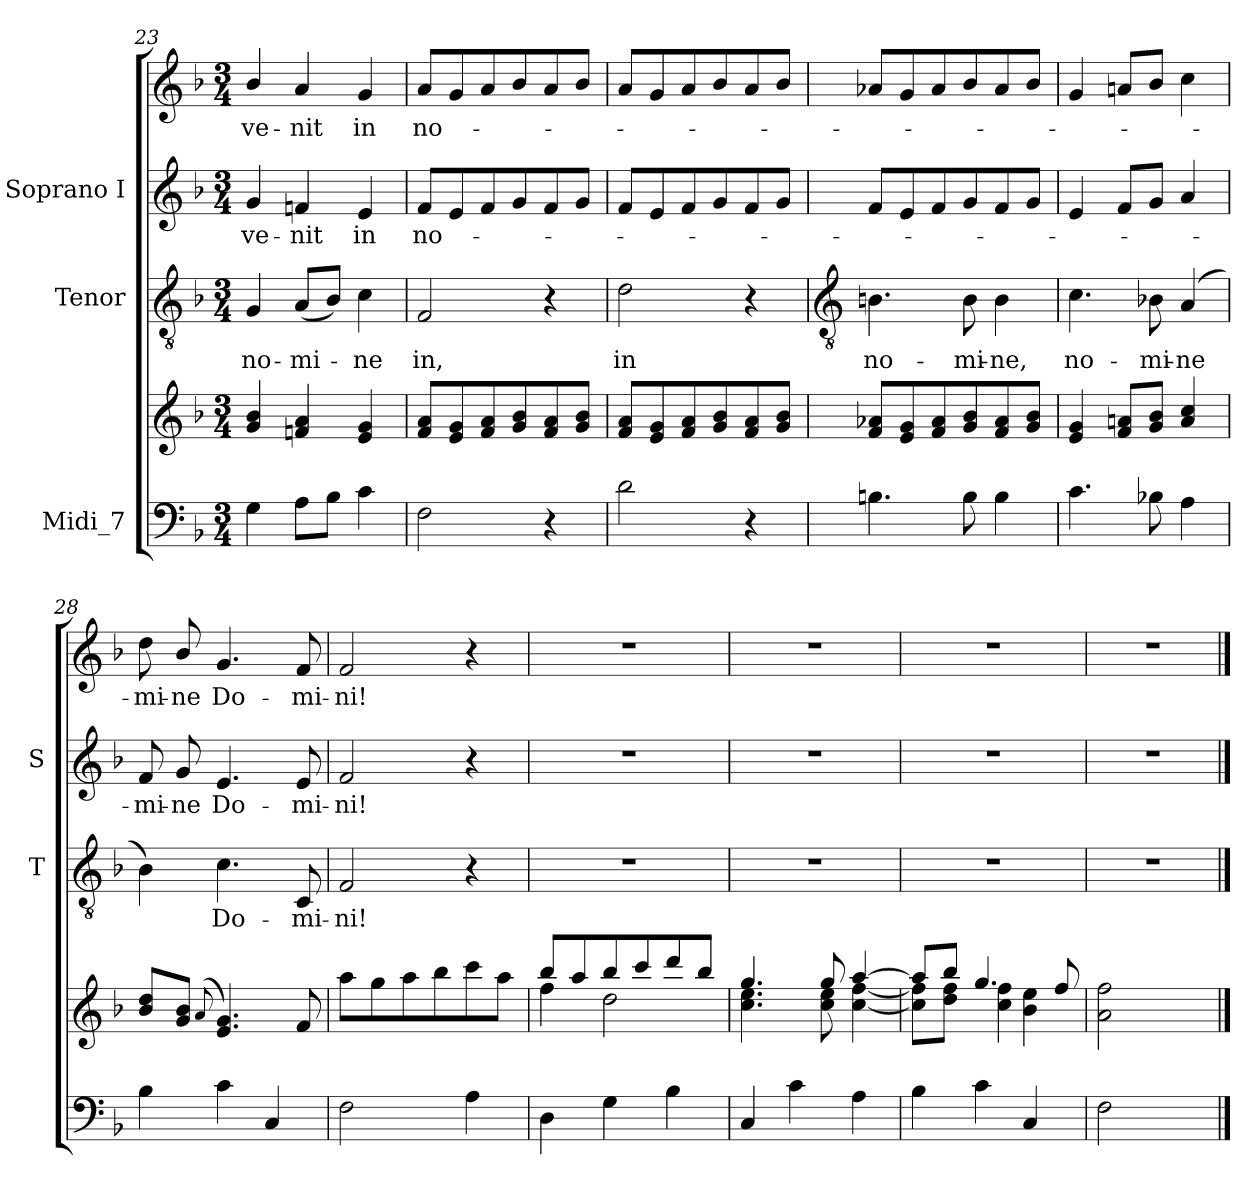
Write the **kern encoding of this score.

**kern	**kern	**kern	**text	**kern	**text	**kern	**text
*part3	*part3	*part2	*part2	*part1	*part1	*part1	*part1
*staff5	*staff4	*staff3	*staff3	*staff2	*staff2	*staff1	*staff1
*I"Midi_7	*	*I"Tenor	*	*I"Soprano I	*	*	*
*	*	*I'T	*	*I'S	*	*	*
*clefF4	*clefG2	*clefGv2	*	*clefG2	*	*clefG2	*
*k[b-]	*k[b-]	*k[b-]	*	*k[b-]	*	*k[b-]	*
*F:	*F:	*F:	*	*F:	*	*F:	*
*M3/4	*M3/4	*M3/4	*	*M3/4	*	*M3/4	*
=23	=23	=23	=23	=23	=23	=23	=23
*	*^	*	*	*	*	*	*
!	!	!LO:N:vis=1	!	!LO:LY:b	!	!LO:LY:b	!	!LO:LY:b
4G	4g 4b-	2.ryy	4G	no-	4g/	ve-	4b-/	ve-
!	!	!	!	!LO:LY:b	!	!LO:LY:b	!	!LO:LY:b
8AL	4fn 4a	.	(<8AL	-mi-	4fn	-nit	4a	-nit
8B-J	.	.	8B-J)	.	.	.	.	.
!	!	!	!	!LO:LY:b	!	!LO:LY:b	!	!LO:LY:b
4c	4e 4g	.	4c	ne	4e	in	4g	in
=24	=24	=24	=24	=24	=24	=24	=24	=24
!	!	!LO:N:vis=1	!	!LO:LY:b	!	!LO:LY:b	!	!LO:LY:b
2F	8f 8aL	2.ryy	2F	in,	8fL	no-	8aL	no-
.	8e 8g	.	.	.	8e	.	8g	.
.	8f 8a	.	.	.	8f	.	8a	.
.	8g 8b-	.	.	.	8g	.	8b-	.
4r	8f 8a	.	4r	.	8f	.	8a	.
.	8g 8b-J	.	.	.	8gJ	.	8b-J	.
=25	=25	=25	=25	=25	=25	=25	=25	=25
!	!	!LO:N:vis=1	!	!LO:LY:b	!	!	!	!
2d	8f 8aL	2.ryy	2d	in	8fL	.	8aL	.
.	8e 8g	.	.	.	8e	.	8g	.
.	8f 8a	.	.	.	8f	.	8a	.
.	8g 8b-	.	.	.	8g	.	8b-	.
4r	8f 8a	.	4r	.	8f	.	8a	.
.	8g 8b-J	.	.	.	8gJ	.	8b-J	.
!!LO:LB:g=z
=26	=26	=26	=26	=26	=26	=26	=26	=26
*	*	*	*clefGv2	*	*	*	*	*
!	!	!LO:N:vis=1	!	!LO:LY:b	!	!	!	!
4.Bn	8f 8a-XL	2.ryy	4.Bn	no-	8fL	.	8a-XL	.
.	8e 8g	.	.	.	8e	.	8g	.
.	8f 8a-	.	.	.	8f	.	8a-	.
!	!	!	!	!LO:LY:b	!	!	!	!
8B	8g 8b-	.	8B	-mi-	8g	.	8b-	.
!	!	!	!	!LO:LY:b	!	!	!	!
4B	8f 8a-	.	4B	-ne,	8f	.	8a-	.
.	8g 8b-J	.	.	.	8gJ	.	8b-J	.
=27	=27	=27	=27	=27	=27	=27	=27	=27
!	!	!LO:N:vis=1	!	!LO:LY:b	!	!	!	!
4.c	4e 4g	2.ryy	4.c	no-	4e	.	4g	.
.	8f 8anL	.	.	.	8fL	.	8anL	.
!	!	!	!	!LO:LY:b	!	!	!	!
8B-X	8g 8b-J	.	8B-X	-mi-	8gJ	.	8b-J	.
!	!	!	!	!LO:LY:b	!	!	!	!
4A	4a 4cc	.	(<4A	-ne	4a	.	4cc	.
=28	=28	=28	=28	=28	=28	=28	=28	=28
!	!	!LO:N:vis=1	!	!	!	!LO:LY:b	!	!LO:LY:b
4B-	8b- 8ddL	2.ryy	4B-)	.	8f	-mi-	8dd	mi-
!	!	!	!	!	!	!LO:LY:b	!	!LO:LY:b
.	8g 8b-J	.	.	.	8g	-ne	8b-/	-ne
.	(8qqa	.	.	.	.	.	.	.
!	!	!	!	!LO:LY:b	!	!LO:LY:b	!	!LO:LY:b
4c	4.e 4.g)	.	4.c	Do-	4.e	Do-	4.g	Do-
4C	.	.	.	.	.	.	.	.
!	!	!	!	!LO:LY:b	!	!LO:LY:b	!	!LO:LY:b
.	8f	.	8C	-mi-	8e	-mi-	8f	-mi-
=29	=29	=29	=29	=29	=29	=29	=29	=29
!	!LO:N:vis=1	!	!	!LO:LY:b	!	!LO:LY:b	!	!LO:LY:b
2F	2.ryy	8aa\L	2F	-ni!	2f	ni!	2f	-ni!
.	.	8gg\	.	.	.	.	.	.
.	.	8aa\	.	.	.	.	.	.
.	.	8bb-\	.	.	.	.	.	.
4A	.	8ccc\	4r	.	4r	.	4r	.
.	.	8aa\J	.	.	.	.	.	.
=30	=30	=30	=30	=30	=30	=30	=30	=30
!	!	!	!LO:N:vis=1	!	!LO:N:vis=1	!	!LO:N:vis=1	!
4D	8bb-/L	4ff\	2.r	.	2.r	.	2.r	.
.	8aa/	.	.	.	.	.	.	.
4G	8bb-/	2dd\	.	.	.	.	.	.
.	8ccc/	.	.	.	.	.	.	.
4B-	8ddd/	.	.	.	.	.	.	.
.	8bb-/J	.	.	.	.	.	.	.
=31	=31	=31	=31	=31	=31	=31	=31	=31
!	!	!	!LO:N:vis=1	!	!LO:N:vis=1	!	!LO:N:vis=1	!
4C	4.gg/	4.cc\ 4.ee\	2.r	.	2.r	.	2.r	.
4c	.	.	.	.	.	.	.	.
.	8gg/	8cc\ 8ee\	.	.	.	.	.	.
4A	[4aa/	[4cc\ [4ff\	.	.	.	.	.	.
=32	=32	=32	=32	=32	=32	=32	=32	=32
!	!	!	!LO:N:vis=1	!	!LO:N:vis=1	!	!LO:N:vis=1	!
4B-	8aa/L]	8cc\] 8ff\]L	2.r	.	2.r	.	2.r	.
.	8bb-/J	8dd\ 8ff\J	.	.	.	.	.	.
4c	4.gg/	4cc\ 4ff\	.	.	.	.	.	.
4C	.	4b-\ 4ee\	.	.	.	.	.	.
.	8ff/	.	.	.	.	.	.	.
=33	=33	=33	=33	=33	=33	=33	=33	=33
!	!	!	!LO:N:vis=1	!	!LO:N:vis=1	!	!LO:N:vis=1	!
2F	2a 2ff	2ryy	2.r	.	2.r	.	2.r	.
4ryy	4ryy	4ryy	.	.	.	.	.	.
*	*v	*v	*	*	*	*	*	*
==	==	==	==	==	==	==	==
*-	*-	*-	*-	*-	*-	*-	*-
